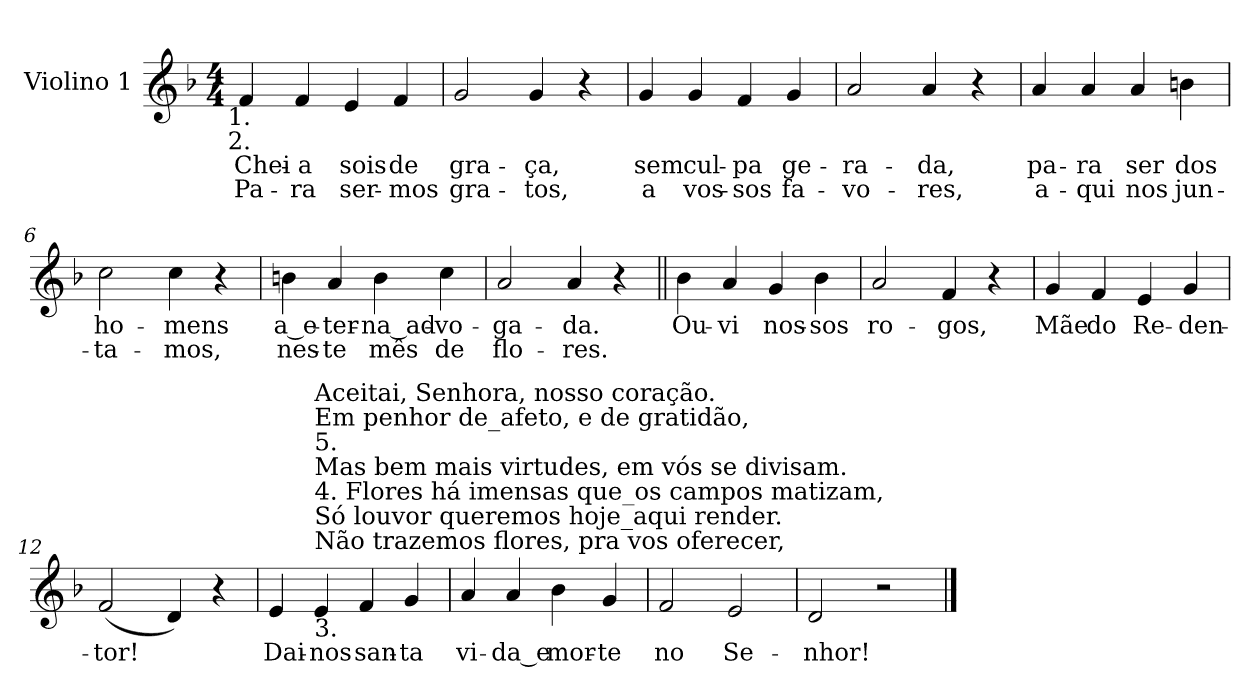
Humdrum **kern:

**kern	**text	**text
*part1	*part1	*part1
*staff1	*staff1	*staff1
*I"Violino 1	*	*
*I'Vno. 1	*	*
!!LO:PB:g=z
*clefG2	*	*
*k[b-]	*	*
*F:	*	*
*M4/4	*	*
*MM120	*	*
=1	=1	=1
!LO:TX:b:cj:t=1.	!	!
!LO:TX:b:cj:t=2.	!	!
!	!LO:LY:b:color=#000000	!LO:LY:b:color=#000000
4fi/	Chei-	Pa-
!	!LO:LY:b:color=#000000	!LO:LY:b:color=#000000
4fi/	-a	-ra
!	!LO:LY:b:color=#000000	!LO:LY:b:color=#000000
4ei/	sois	ser-
!	!LO:LY:b:color=#000000	!LO:LY:b:color=#000000
4fi/	de	-mos
=2	=2	=2
!	!LO:LY:b:color=#000000	!LO:LY:b:color=#000000
2gi/	gra-	gra-
!	!LO:LY:b:color=#000000	!LO:LY:b:color=#000000
4gi/	-ça,	-tos,
4r	.	.
=3	=3	=3
!	!LO:LY:b:color=#000000	!LO:LY:b:color=#000000
4gi/	sem	a
!	!LO:LY:b:color=#000000	!LO:LY:b:color=#000000
4gi/	cul-	vos-
!	!LO:LY:b:color=#000000	!LO:LY:b:color=#000000
4fi/	-pa	-sos
!	!LO:LY:b:color=#000000	!LO:LY:b:color=#000000
4gi/	ge-	fa-
=4	=4	=4
!	!LO:LY:b:color=#000000	!LO:LY:b:color=#000000
2ai/	-ra-	-vo-
!	!LO:LY:b:color=#000000	!LO:LY:b:color=#000000
4ai/	-da,	-res,
4r	.	.
=5	=5	=5
!	!LO:LY:b:color=#000000	!LO:LY:b:color=#000000
4ai/	pa-	a-
!	!LO:LY:b:color=#000000	!LO:LY:b:color=#000000
4ai/	-ra	-qui
!	!LO:LY:b:color=#000000	!LO:LY:b:color=#000000
4ai/	ser	nos
!	!LO:LY:b:color=#000000	!LO:LY:b:color=#000000
4bni\	dos	jun-
=6	=6	=6
!	!LO:LY:b:color=#000000	!LO:LY:b:color=#000000
2cci\	ho-	-ta-
!	!LO:LY:b:color=#000000	!LO:LY:b:color=#000000
4cci\	-mens	-mos,
4r	.	.
!!LO:LB:g=z
=7	=7	=7
!	!LO:LY:b:color=#000000	!LO:LY:b:color=#000000
4bni\	a_e-	nes-
!	!LO:LY:b:color=#000000	!LO:LY:b:color=#000000
4ai/	-ter-	-te
!	!LO:LY:b:color=#000000	!LO:LY:b:color=#000000
4bi\	-na_ad-	mês
!	!LO:LY:b:color=#000000	!LO:LY:b:color=#000000
4cci\	-vo-	de
=8	=8	=8
!	!LO:LY:b:color=#000000	!LO:LY:b:color=#000000
2ai/	-ga-	flo-
!	!LO:LY:b:color=#000000	!LO:LY:b:color=#000000
4ai/	-da.	-res.
4r	.	.
=9||	=9||	=9||
!	!LO:LY:b:color=#000000	!
4b-i\	Ou-	.
!	!LO:LY:b:color=#000000	!
4ai/	-vi	.
!	!LO:LY:b:color=#000000	!
4gi/	nos-	.
!	!LO:LY:b:color=#000000	!
4b-i\	-sos	.
=10	=10	=10
!	!LO:LY:b:color=#000000	!
2ai/	ro-	.
!	!LO:LY:b:color=#000000	!
4fi/	-gos,	.
4r	.	.
=11	=11	=11
!	!LO:LY:b:color=#000000	!
4gi/	Mãe	.
!	!LO:LY:b:color=#000000	!
4fi/	do	.
!	!LO:LY:b:color=#000000	!
4ei/	Re-	.
!	!LO:LY:b:color=#000000	!
4gi/	-den-	.
!!LO:LB:g=z
=12	=12	=12
!	!LO:LY:b:color=#000000	!
(2fi/	-tor!	.
4di/)	.	.
4r	.	.
=13	=13	=13
!	!LO:LY:b:color=#000000	!
4ei/	Dai-	.
!LO:TX:b:t=3.	!	!
!LO:TX:t=Não trazemos flores, pra vos oferecer,	!	!
!LO:TX:t=Só louvor queremos hoje_aqui render.	!	!
!LO:TX:t=4. Flores há imensas que_os campos matizam,	!	!
!LO:TX:t=Mas bem mais virtudes, em vós se divisam.	!	!
!LO:TX:t=5.	!	!
!LO:TX:t=Em penhor de_afeto, e de gratidão,	!	!
!LO:TX:t=Aceitai, Senhora, nosso coração.	!	!
!	!LO:LY:b:color=#000000	!
4ei/	-nos	.
!	!LO:LY:b:color=#000000	!
4fi/	san-	.
!	!LO:LY:b:color=#000000	!
4gi/	-ta	.
=14	=14	=14
!	!LO:LY:b:color=#000000	!
4ai/	vi-	.
!	!LO:LY:b:color=#000000	!
4ai/	-da_e	.
!	!LO:LY:b:color=#000000	!
4b-i\	mor-	.
!	!LO:LY:b:color=#000000	!
4gi/	-te	.
=15	=15	=15
!	!LO:LY:b:color=#000000	!
2fi/	no	.
!	!LO:LY:b:color=#000000	!
2ei/	Se-	.
=16	=16	=16
!	!LO:LY:b:color=#000000	!
2di/	-nhor!	.
2r	.	.
==	==	==
*-	*-	*-
